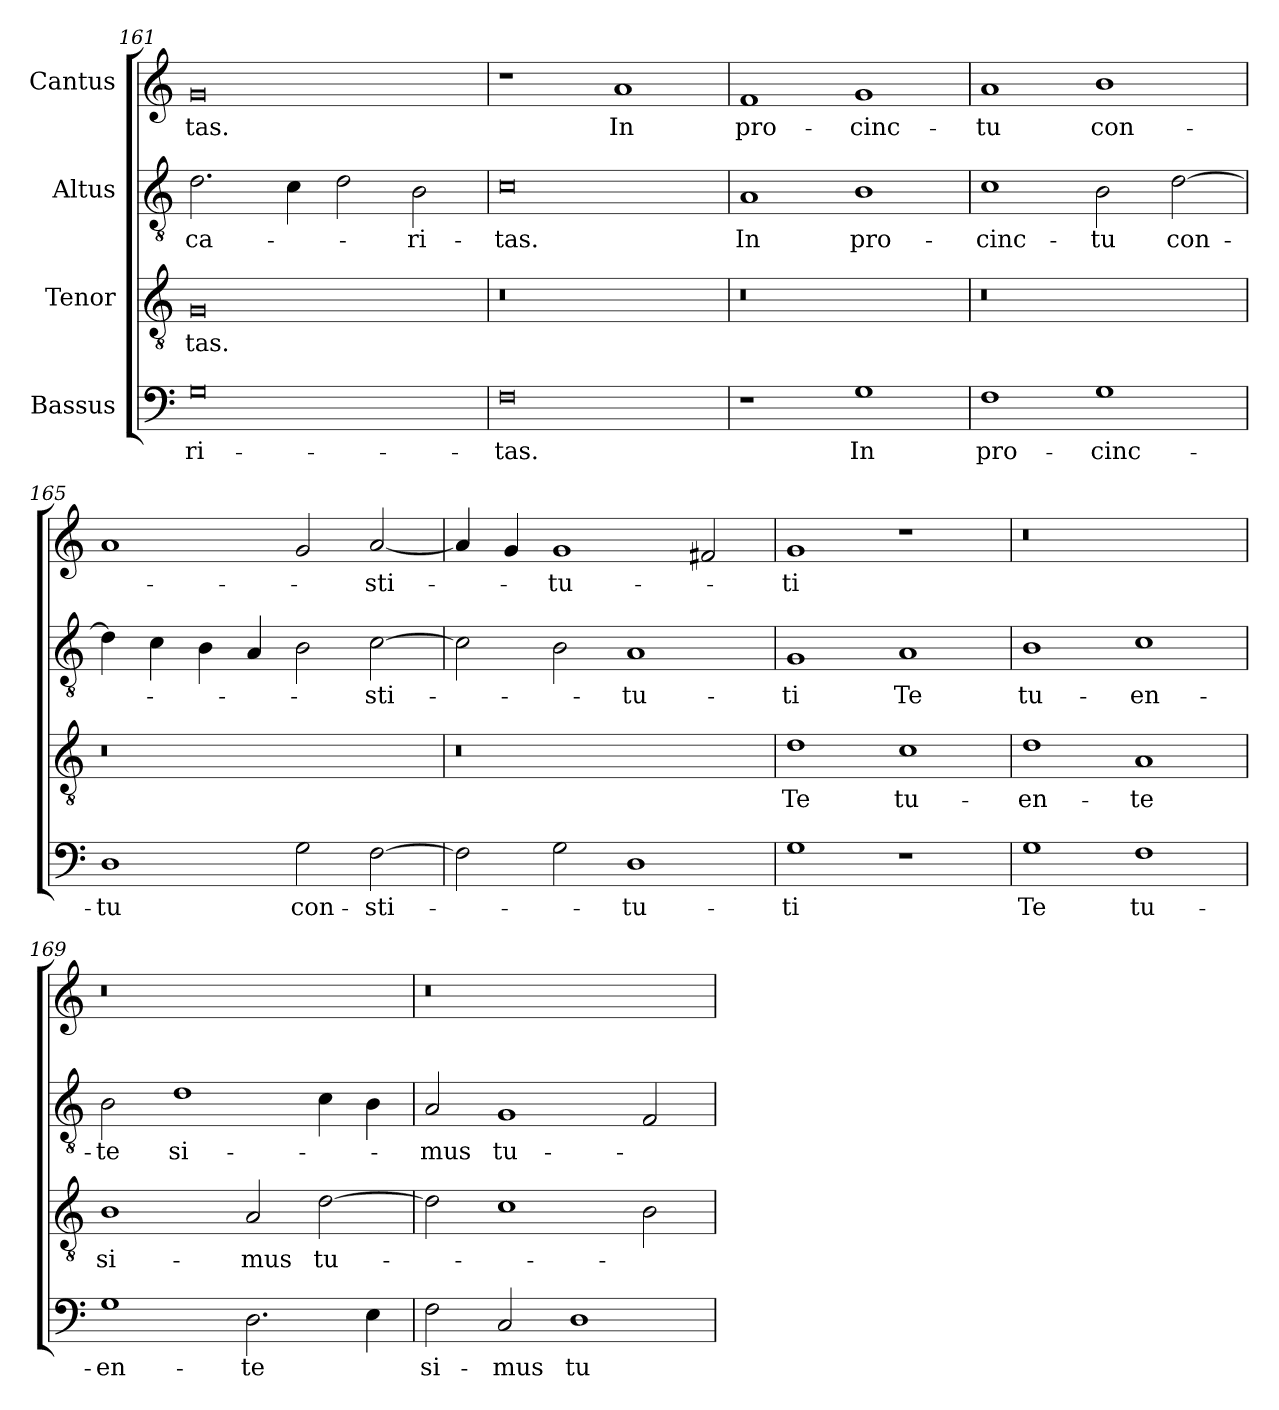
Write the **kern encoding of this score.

**kern	**text	**kern	**text	**kern	**text	**kern	**text
*part4	*part4	*part3	*part3	*part2	*part2	*part1	*part1
*staff4	*staff4	*staff3	*staff3	*staff2	*staff2	*staff1	*staff1
*I"Bassus	*	*I"Tenor	*	*I"Altus	*	*I"Cantus	*
*clefF4	*	*clefGv2	*	*clefGv2	*	*clefG2	*
*k[]	*	*k[]	*	*k[]	*	*k[]	*
*C:	*	*C:	*	*C:	*	*C:	*
=161	=161	=161	=161	=161	=161	=161	=161
0G\	-ri-	0G/	-tas.	2.d\	ca-	0g/	-tas.
.	.	.	.	4c\	.	.	.
.	.	.	.	2d\	.	.	.
.	.	.	.	2B\	-ri-	.	.
=162	=162	=162	=162	=162	=162	=162	=162
0F\	-tas.	0r	.	0c\	-tas.	1r	.
.	.	.	.	.	.	1a/	In
=163	=163	=163	=163	=163	=163	=163	=163
1r	.	0r	.	1A/	In	1f/	pro-
1G\	In	.	.	1B\	pro-	1g/	-cinc-
=164	=164	=164	=164	=164	=164	=164	=164
1F\	pro-	0r	.	1c\	-cinc-	1a/	-tu
1G\	-cinc-	.	.	2B\	-tu	1b\	con-
.	.	.	.	[2d\	con-	.	.
!!LO:PB:g=z
=165	=165	=165	=165	=165	=165	=165	=165
1D\	-tu	0r	.	4d\]	.	1a/	.
.	.	.	.	4c\	.	.	.
.	.	.	.	4B\	.	.	.
.	.	.	.	4A/	.	.	.
2G\	con-	.	.	2B\	.	2g/	.
[2F\	-sti-	.	.	[2c\	-sti-	[2a/	-sti-
=166	=166	=166	=166	=166	=166	=166	=166
2F\]	.	0r	.	2c\]	.	4a/]	.
.	.	.	.	.	.	4g/	.
2G\	.	.	.	2B\	.	1g/	-tu-
1D\	-tu-	.	.	1A/	-tu-	.	.
.	.	.	.	.	.	2f#X/	.
=167	=167	=167	=167	=167	=167	=167	=167
1G\	-ti	1d\	Te	1G/	-ti	1g/	-ti
1r	.	1c\	tu-	1A/	Te	1r	.
=168	=168	=168	=168	=168	=168	=168	=168
1G\	Te	1d\	-en-	1B\	tu-	0r	.
1F\	tu-	1A/	-te	1c\	-en-	.	.
=169	=169	=169	=169	=169	=169	=169	=169
1G\	-en-	1B\	si-	2B\	-te	0r	.
.	.	.	.	1d\	si-	.	.
2.D\	-te	2A/	-mus	.	.	.	.
.	.	[2d\	tu-	4c\	.	.	.
4E\	.	.	.	4B\	.	.	.
=170	=170	=170	=170	=170	=170	=170	=170
2F\	si-	2d\]	.	2A/	-mus	0r	.
2C/	-mus	1c\	.	1G/	tu-	.	.
1D\	tu-	.	.	.	.	.	.
.	.	2B\	.	2F/	.	.	.
=	=	=	=	=	=	=	=
*-	*-	*-	*-	*-	*-	*-	*-
